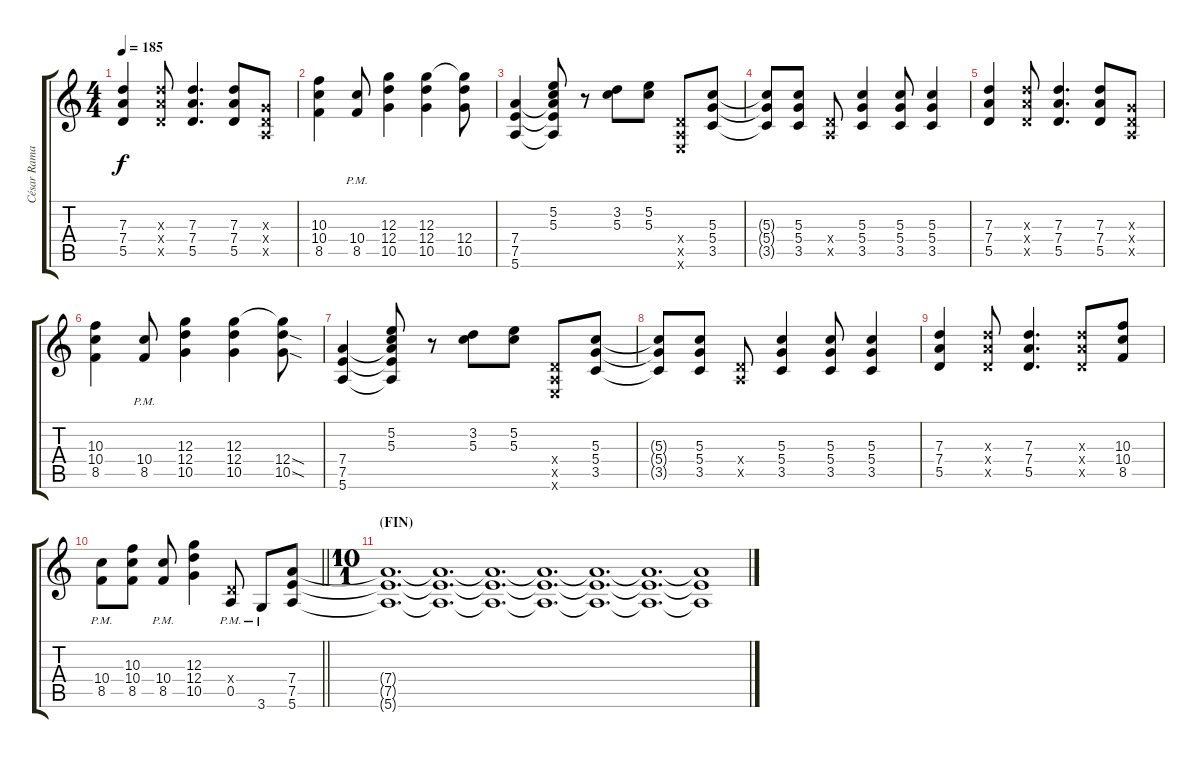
\track ("César Ramallo - Guitarra" "César Rama") {instrument overdrivenguitar}
\staff {score tabs}
\tuning (E4 B3 G3 D3 A2 E2) {hide}
\ts (4 4)
\tempo 185
\clef g2
\ks c
(7.3 7.4 5.5).4{dy f} (7.3{x} 7.4{x} 5.5{x}).8 (7.3 7.4 5.5).4{d} (7.3 7.4 5.5).8 (0.3{x} 0.4{x} 0.5{x}).8 |
(10.3 10.4 8.5).4 (10.4{pm} 8.5{pm}).8 (12.3 12.4 10.5).4 (12.3 12.4 10.5).4 (12.3{t} 12.4 10.5).8 |
(7.4 7.5 5.6).4 (5.2 5.3 7.4{t} 7.5{t} 5.6{t}).8 r.8 (3.2 5.3).8 (5.2 5.3).8 (0.4{x} 0.5{x} 0.6{x}).8 (5.3 5.4 3.5).8 |
(5.3{t} 5.4{t} 3.5{t}).8 (5.3 5.4 3.5).8 (0.4{x} 0.5{x}).8 (5.3 5.4 3.5).4 (5.3 5.4 3.5).8 (5.3 5.4 3.5).4 |
(7.3 7.4 5.5).4 (7.3{x} 7.4{x} 5.5{x}).8 (7.3 7.4 5.5).4{d} (7.3 7.4 5.5).8 (0.3{x} 0.4{x} 0.5{x}).8 |
(10.3 10.4 8.5).4 (10.4{pm} 8.5{pm}).8 (12.3 12.4 10.5).4 (12.3 12.4 10.5).4 (12.3{t} 12.4{sod} 10.5{sod}).8 |
(7.4 7.5 5.6).4 (5.2 5.3 7.4{t} 7.5{t} 5.6{t}).8 r.8 (3.2 5.3).8 (5.2 5.3).8 (0.4{x} 0.5{x} 0.6{x}).8 (5.3 5.4 3.5).8 |
(5.3{t} 5.4{t} 3.5{t}).8 (5.3 5.4 3.5).8 (0.4{x} 0.5{x}).8 (5.3 5.4 3.5).4 (5.3 5.4 3.5).8 (5.3 5.4 3.5).4 |
(7.3 7.4 5.5).4 (7.3{x} 7.4{x} 5.5{x}).8 (7.3 7.4 5.5).4{d} (7.3{x} 7.4{x} 5.5{x}).8 (10.3 10.4 8.5).8 |
\barLineRight lightlight
(10.4{pm} 8.5{pm}).8 (10.3 10.4 8.5).8 (10.4{pm} 8.5{pm}).8 (12.3 12.4 10.5).4 (0.4{x} 0.5{pm}).8 3.6{pm}.8 (7.4 7.5 5.6).8 |
\ts (10 1)
\section ("" "(FIN)")
(7.4{t} 7.5{t} 5.6{t}).1{d} (7.4{t} 7.5{t} 5.6{t}).1{d} (7.4{t} 7.5{t} 5.6{t}).1{d} (7.4{t} 7.5{t} 5.6{t}).1{d} (7.4{t} 7.5{t} 5.6{t}).1{d} (7.4{t} 7.5{t} 5.6{t}).1{d} (7.4{t} 7.5{t} 5.6{t}).1
